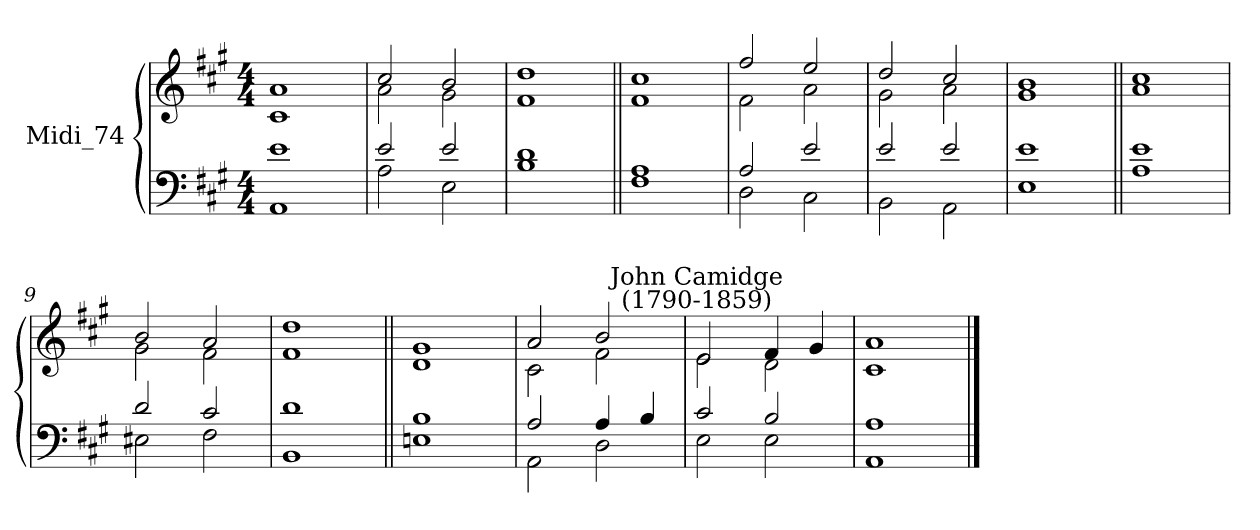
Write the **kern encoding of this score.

**kern	**kern
*part2	*part1
*staff2	*staff1
*I"Midi_74	*I"Midi_74
*clefF4	*clefG2
*k[f#c#g#]	*k[f#c#g#]
*A:	*A:
*M4/4	*M4/4
=1	=1
*^	*^
1e/	1AA\	1a/	1c#\
=2	=2	=2	=2
2e/	2A\	2cc#/	2a\
2e/	2E\	2b/	2g#\
=3	=3	=3	=3
1d/	1B\	1dd/	1f#\
=4||	=4||	=4||	=4||
1A/	1F#\	1cc#/	1f#\
=5	=5	=5	=5
2A/	2D\	2ff#/	2f#\
2e/	2C#\	2ee/	2a\
=6	=6	=6	=6
2e/	2BB\	2dd/	2g#\
2e/	2AA\	2cc#/	2a\
=7	=7	=7	=7
1e/	1E\	1b/	1g#\
=8||	=8||	=8||	=8||
1e/	1A\	1cc#/	1a\
=9	=9	=9	=9
2d/	2E#X\	2b/	2g#\
2c#/	2F#\	2a/	2f#\
=10	=10	=10	=10
1d/	1BB\	1dd/	1f#\
=11||	=11||	=11||	=11||
1B/	1En\	1g#/	1d\
=12	=12	=12	=12
2A/	2AA\	2a/	2c#\
4A/	2D\	2b/	2f#\
4B/	.	.	.
=13	=13	=13	=13
!	!	!LO:TX:a:cj:t=John Camidge\n(1790-1859)	!
2c#/	2E\	2e/	2e\
2B/	2E\	4f#/	2d\
.	.	4g#/	.
=14	=14	=14	=14
1A/	1AA\	1a/	1c#\
*v	*v	*	*
*	*v	*v
==	==
*-	*-
